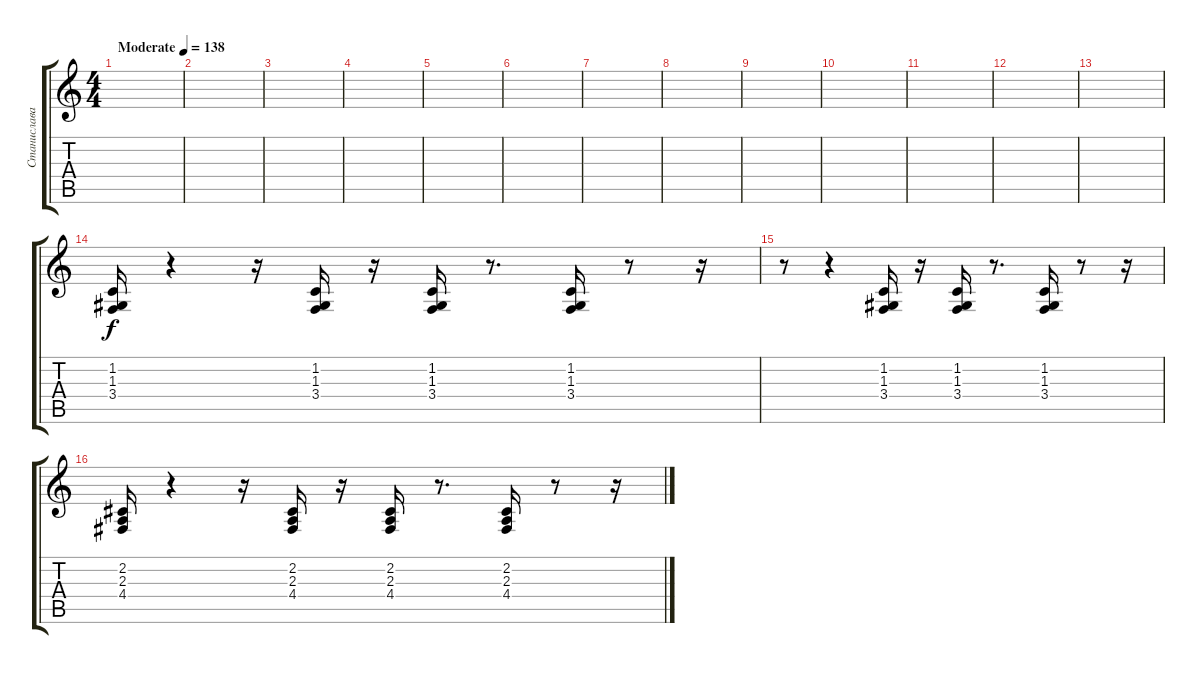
\track ("Станислава Матвеева (клавишные)" "Станислава") {instrument trombone}
\staff {score tabs}
\tuning (E4 B3 G3 D3 A2 E2) {hide}
\ts (4 4)
\tempo (138 "Moderate")
\clef g2
\ks c
|
|
|
|
|
|
|
|
|
|
|
|
|
(1.2 1.3 3.4).16 r.4 r.16 (1.2 1.3 3.4).16 r.16 (1.2 1.3 3.4).16 r.8{d} (1.2 1.3 3.4).16 r.8 r.16 |
r.8 r.4 (1.2 1.3 3.4).16 r.16 (1.2 1.3 3.4).16 r.8{d} (1.2 1.3 3.4).16 r.8 r.16 |
(2.2 2.3 4.4).16 r.4 r.16 (2.2 2.3 4.4).16 r.16 (2.2 2.3 4.4).16 r.8{d} (2.2 2.3 4.4).16 r.8 r.16
